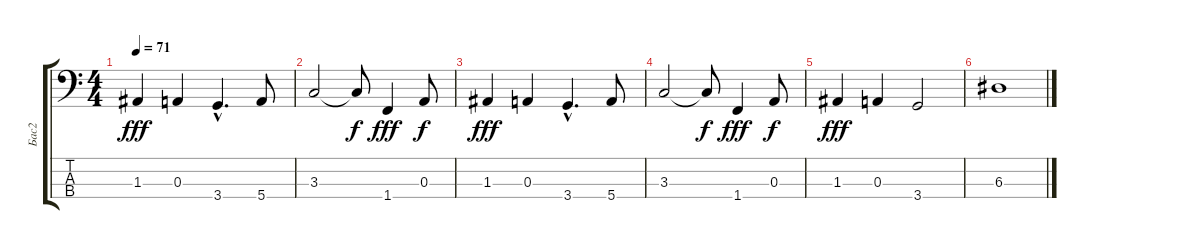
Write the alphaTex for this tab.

\track ("Бас2" "Бас2") {instrument electricbassfinger}
\staff {score tabs}
\tuning (G2 D2 A1 E1) {hide}
\ts (4 4)
\tempo 71
\clef f4
\ks c
1.3.4{dy fff} 0.3.4 3.4{hac}.4{d} 5.4.8 |
3.3.2 3.3{t}.8{dy f} 1.4.4{dy fff} 0.3.8{dy f} |
1.3.4{dy fff} 0.3.4 3.4{hac}.4{d} 5.4.8 |
3.3.2 3.3{t}.8{dy f} 1.4.4{dy fff} 0.3.8{dy f} |
1.3.4{dy fff} 0.3.4 3.4.2 |
6.3.1
